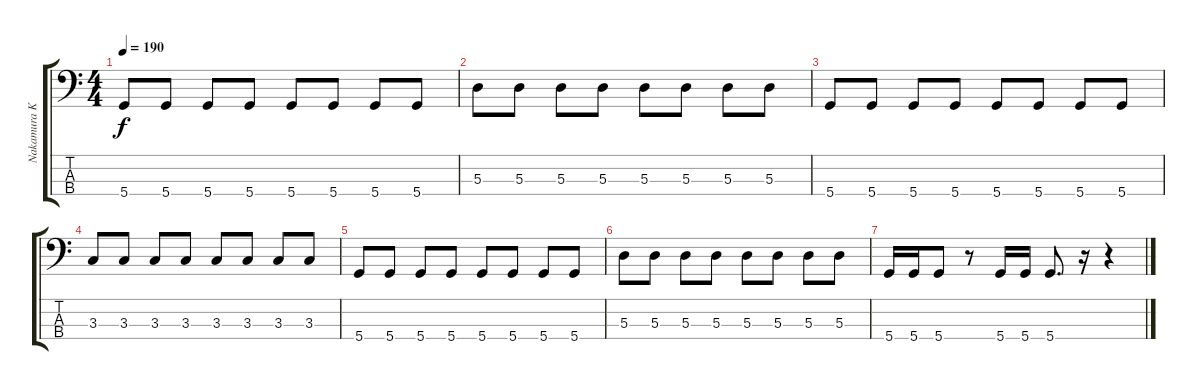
\track ("Nakamura Kazuhiko" "Nakamura K") {instrument electricbassfinger}
\staff {score tabs}
\tuning (G2 D2 A1 D1) {hide}
\ts (4 4)
\tempo 190
\clef f4
\ks c
5.4.8{dy f} 5.4.8 5.4.8 5.4.8 5.4.8 5.4.8 5.4.8 5.4.8 |
5.3.8 5.3.8 5.3.8 5.3.8 5.3.8 5.3.8 5.3.8 5.3.8 |
5.4.8 5.4.8 5.4.8 5.4.8 5.4.8 5.4.8 5.4.8 5.4.8 |
3.3.8 3.3.8 3.3.8 3.3.8 3.3.8 3.3.8 3.3.8 3.3.8 |
5.4.8 5.4.8 5.4.8 5.4.8 5.4.8 5.4.8 5.4.8 5.4.8 |
5.3.8 5.3.8 5.3.8 5.3.8 5.3.8 5.3.8 5.3.8 5.3.8 |
5.4.16 5.4.16 5.4.8 r.8 5.4.16 5.4.16 5.4.8{d} r.16 r.4
